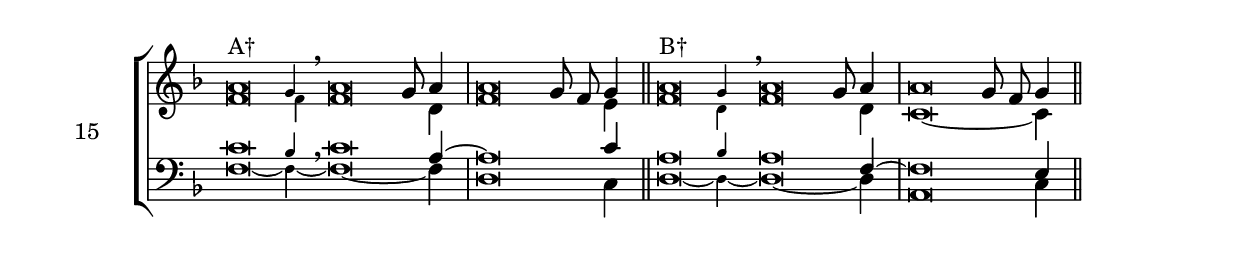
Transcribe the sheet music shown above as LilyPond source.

\version "2.18.2"
\version "2.18.2"

divisioMinima = {
    \bar ""
    \once \override BreathingSign.stencil = #ly:breathing-sign::divisio-minima
    \once \override BreathingSign.Y-offset = #0
    \breathe
}

dm = {
    \bar ""
    \once \override BreathingSign.stencil = #ly:breathing-sign::divisio-maior
    \once \override BreathingSign.Y-offset = #0
    \breathe
}
divisioMaxima = {
    \bar ""
    \once \override BreathingSign.stencil = #ly:breathing-sign::divisio-maxima
    \once \override BreathingSign.Y-offset = #0
    \breathe
}

fi = { \bar "||" }
ll = { \once \override LyricText.self-alignment-X = #LEFT }
sm = { \set melismaBusyProperties = #'() }
usm = { \unset melismaBusyProperties }

global = {
    \key f \major
    \cadenzaOn
    \set tieWaitForNote = ##t
    \autoBeamOff
    %\hide Staff.Stem
}

sopranoOneFlex = { \afterGrace a'\breve^"A†" g'4 \breathe a'\breve g'8 a'4 \bar "|" a'\breve g'8 f' g'4 \bar "||" }
sopranoOne = { a'\breve^"A" g'8 a'4 \bar "|" a'\breve g'8 f' g'4 \bar "||" }
sopranoTwoFlex = { \afterGrace a'\breve^"B†" g'4 \breathe a'\breve g'8 a'4 \bar "|" a'\breve g'8 f' g'4 \bar "||" }
sopranoTwo = {  a'\breve^"B" g'8 a'4 \bar "|" a'\breve g'8 f' g'4 \bar "||" }

altoOneFlex = { \afterGrace f'\breve f'4 f'\breve s8 d'4 f'\breve s4 e'4 }
altoOne = { f'\breve s8 d'4 f'\breve s4 e'4  }
altoTwoFlex = { \afterGrace f'\breve d'4 f'\breve s8 d'4 c'\breve~ s4 c'4  }
altoTwo = { f'\breve s8 d'4 c'\breve~ s4 c'4  }

tenorOneFlex = { \afterGrace c'\breve bes4 \breathe c'\breve s8 a4~ \bar "|" a\breve s4 c'4 \bar "||" }
tenorOne = { c'\breve s8 a4~ \bar "|" a\breve s4 c'4 \bar "||"  }
tenorTwoFlex = { \afterGrace a\breve bes4 a\breve s8 f4~ \bar "|" f\breve s4 e4 \bar "||" }
tenorTwo = { a\breve s8 f4~ \bar "|" f\breve s4 e4 \bar "||" }

bassOneFlex = { \afterGrace f\breve~ f4~ f\breve~ s8 f4 d\breve s4 c4 }
bassOne = { f\breve~ s8 f4 d\breve s4 c4  }
bassTwoFlex = { \afterGrace d\breve~ d4~ d\breve~ s8 d4 a,\breve s4 c4 }
bassTwo = { d\breve~ s8 d4 a,\breve s4 c4 }




sopMusic = {
    \global
    \voiceOne
    \sopranoOneFlex
    \sopranoTwoFlex
}
altoMusic = {
    \global
    \voiceTwo
    \altoOneFlex
    \altoTwoFlex
}
tenorMusic = {
    \global
    \voiceOne
    \tenorOneFlex
    \tenorTwoFlex
}
bassMusic = {
    \global
    \voiceTwo
    \bassOneFlex
    \bassTwoFlex
}

\score {

    \header {
        %piece = \markup { \fontsize #2 \bold "LBI_3a" }
    }
    <<
        \transpose e e {



            \new ChoirStaff \with { instrumentName = #"15" } % LBI_5D
            <<
                \new Staff ="up"
                <<
                    \clef treble
                    \accidentalStyle forget
                    \new Voice = "Soprano" \sopMusic
                    \new Voice = "Alto" \altoMusic
                >>
                \new Staff ="down"
                <<
                    \clef bass
                    \accidentalStyle forget
                    \new Voice = "Tenor" \tenorMusic
                    \new Voice = "Bass" \bassMusic
                >>
            >>
        }
    >>

    \layout 
    { 
        ragged-last = ##t
        \context 
        { 
            \Staff 
            \remove Time_signature_engraver 
        } 

    } 

}
